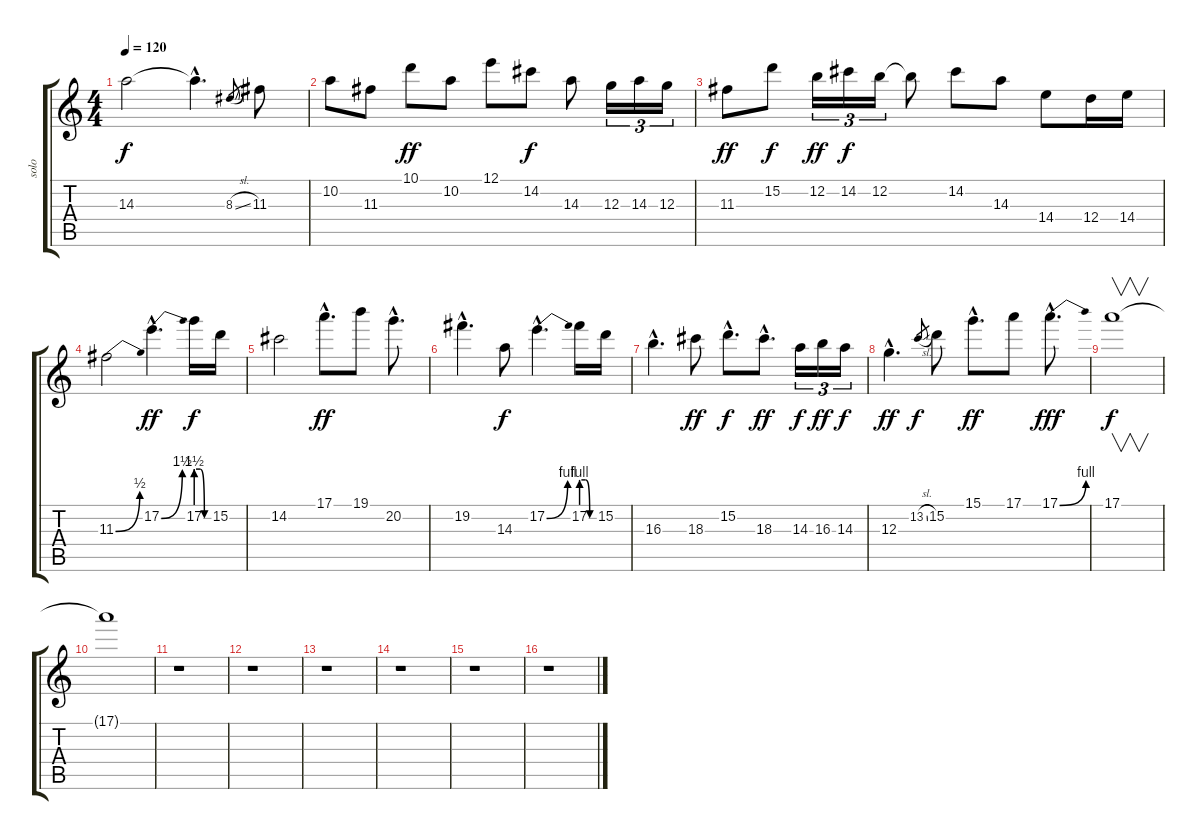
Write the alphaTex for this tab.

\track ("solo" "solo") {instrument distortionguitar}
\staff {score tabs}
\tuning (E4 B3 G3 D3 A2 E2) {hide}
\ts (4 4)
\tempo 120
\clef g2
\ks c
14.3{t}.2{dy f} 14.3{hac t}.4{d} 8.3{sl}.8{gr} 11.3.8 |
10.2.8 11.3.8 10.1.8{dy ff} 10.2.8 12.1.8 14.2.8{dy f} 14.3.8 12.3.16{tu (3 2)} 14.3.16{tu (3 2)} 12.3.16{tu (3 2)} |
11.3.8{dy ff} 15.2.8{dy f} 12.2.16{tu (3 2) dy ff} 14.2.16{tu (3 2) dy f} 12.2.16{tu (3 2)} 12.2{t}.8 14.2.8 14.3.8 14.4.8 12.4.16 14.4.16 |
11.3{be (bend 0 0 60 2)}.2 17.2{be (bend 0 0 60 6) hac}.4{d dy ff} 17.2{be (custom 0 6 20 6 40 0 60 0)}.16{dy f} 15.2.16 |
14.2.2 17.1{hac}.8{d dy ff} 19.1.8 20.2{hac}.8{d} |
19.2{hac}.4{d} 14.3.8{dy f} 17.2{be (bend 0 0 60 4) hac}.4{d} 17.2{be (custom 0 4 20 4 40 0 60 0)}.16 15.2.16 |
16.3{hac}.4{d} 18.3.8{dy ff} 15.2{hac}.8{d dy f} 18.3{hac}.8{d dy ff} 14.3.16{tu (3 2) dy f} 16.3.16{tu (3 2) dy ff} 14.3.16{tu (3 2) dy f} |
12.3{hac}.4{d dy ff} 13.2{sl}.8{gr dy f} 15.2.8 15.1{hac}.8{d dy ff} 17.1.8 17.1{be (bend 0 0 60 4) hac}.8{d dy fff} |
17.1.1{v dy f} |
17.1{t}.1 |
r.1 |
r.1 |
r.1 |
r.1 |
r.1 |
r.1
